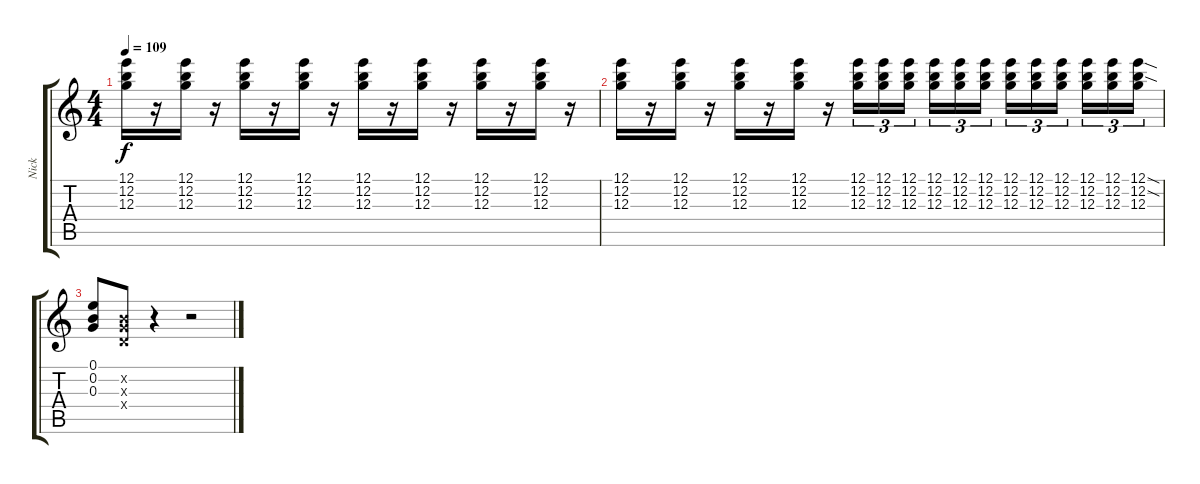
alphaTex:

\track ("Nick" "Nick") {instrument distortionguitar}
\staff {score tabs}
\tuning (E4 B3 G3 D3 A2 D2) {hide}
\ts (4 4)
\tempo 109
\clef g2
\ks c
(12.1 12.2 12.3).16{dy f} r.16 (12.1 12.2 12.3).16 r.16 (12.1 12.2 12.3).16 r.16 (12.1 12.2 12.3).16 r.16 (12.1 12.2 12.3).16 r.16 (12.1 12.2 12.3).16 r.16 (12.1 12.2 12.3).16 r.16 (12.1 12.2 12.3).16 r.16 |
(12.1 12.2 12.3).16 r.16 (12.1 12.2 12.3).16 r.16 (12.1 12.2 12.3).16 r.16 (12.1 12.2 12.3).16 r.16 (12.1 12.2 12.3).16{tu (3 2)} (12.1 12.2 12.3).16{tu (3 2)} (12.1 12.2 12.3).16{tu (3 2) beam splitsecondary} (12.1 12.2 12.3).16{tu (3 2)} (12.1 12.2 12.3).16{tu (3 2)} (12.1 12.2 12.3).16{tu (3 2)} (12.1 12.2 12.3).16{tu (3 2)} (12.1 12.2 12.3).16{tu (3 2)} (12.1 12.2 12.3).16{tu (3 2) beam splitsecondary} (12.1 12.2 12.3).16{tu (3 2)} (12.1 12.2 12.3).16{tu (3 2)} (12.1{sod} 12.2{sod} 12.3).16{tu (3 2)} |
(0.1 0.2 0.3).8 (0.2{x} 0.3{x} 0.4{x}).8 r.4 r.2
